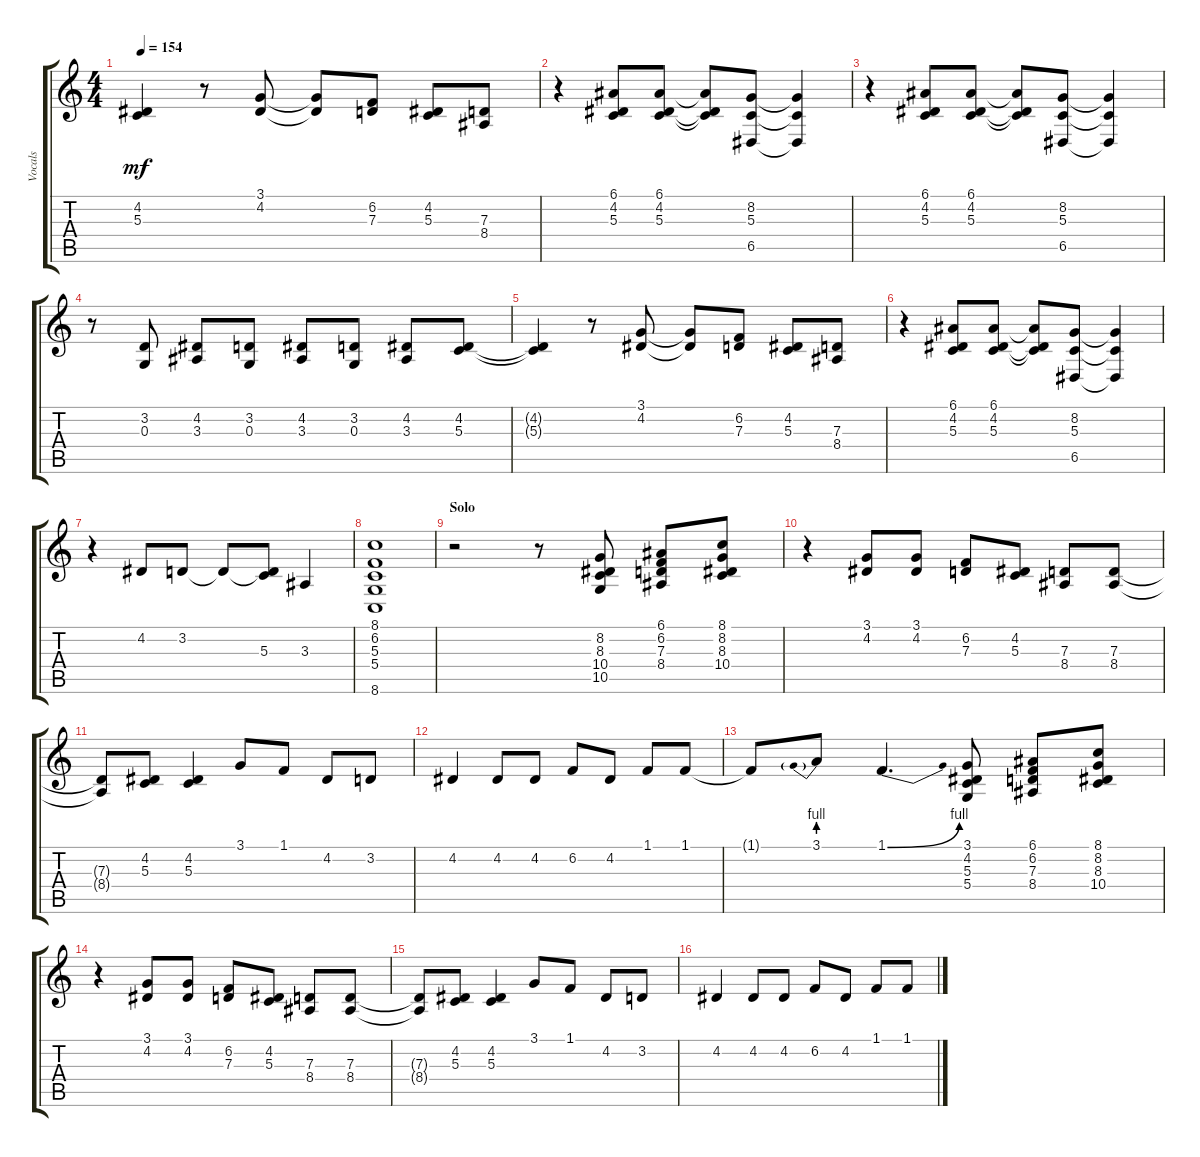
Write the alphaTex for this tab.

\track ("Vocals" "Vocals") {instrument lead8bassandlead}
\staff {score tabs}
\tuning (E4 B3 G3 D3 A2 E2) {hide}
\ts (4 4)
\tempo 154
\clef g2
\ks c
(4.2{t} 5.3{t}).4{dy mf} r.8 (3.1 4.2).8 (3.1{t} 4.2{t}).8 (6.2 7.3).8 (4.2 5.3).8 (7.3 8.4).8 |
r.4 (6.1 4.2 5.3).8 (6.1 4.2 5.3).8 (6.1{t} 4.2{t} 5.3{t}).8 (8.2 5.3 6.5).8 (8.2{t} 5.3{t} 6.5{t}).4 |
r.4 (6.1 4.2 5.3).8 (6.1 4.2 5.3).8 (6.1{t} 4.2{t} 5.3{t}).8 (8.2 5.3 6.5).8 (8.2{t} 5.3{t} 6.5{t}).4 |
r.8 (3.2 0.3).8 (4.2 3.3).8 (3.2 0.3).8 (4.2 3.3).8 (3.2 0.3).8 (4.2 3.3).8 (4.2 5.3).8 |
(4.2{t} 5.3{t}).4 r.8 (3.1 4.2).8 (3.1{t} 4.2{t}).8 (6.2 7.3).8 (4.2 5.3).8 (7.3 8.4).8 |
r.4 (6.1 4.2 5.3).8 (6.1 4.2 5.3).8 (6.1{t} 4.2{t} 5.3{t}).8 (8.2 5.3 6.5).8 (8.2{t} 5.3{t} 6.5{t}).4 |
r.4 4.2.8 3.2.8 3.2{t}.8 (3.2{t} 5.3).8 3.3.4 |
(8.1 6.2 5.3 5.4 8.6).1 |
\section ("" "Solo")
r.2 r.8 (8.2 8.3 10.4 10.5).8 (6.1 6.2 7.3 8.4).8 (8.1 8.2 8.3 10.4).8 |
r.4 (3.1 4.2).8 (3.1 4.2).8 (6.2 7.3).8 (4.2 5.3).8 (7.3 8.4).8 (7.3 8.4).8 |
(7.3{t} 8.4{t}).8 (4.2 5.3).8 (4.2 5.3).4 3.1.8 1.1.8 4.2.8 3.2.8 |
4.2.4 4.2.8 4.2.8 6.2.8 4.2.8 1.1.8 1.1.8 |
1.1{t}.8 3.1{be (prebend 0 4 60 4)}.8 1.1{be (bend 0 0 60 4)}.4{d} (3.1 4.2 5.3 5.4).8 (6.1 6.2 7.3 8.4).8 (8.1 8.2 8.3 10.4).8 |
r.4 (3.1 4.2).8 (3.1 4.2).8 (6.2 7.3).8 (4.2 5.3).8 (7.3 8.4).8 (7.3 8.4).8 |
(7.3{t} 8.4{t}).8 (4.2 5.3).8 (4.2 5.3).4 3.1.8 1.1.8 4.2.8 3.2.8 |
4.2.4 4.2.8 4.2.8 6.2.8 4.2.8 1.1.8 1.1.8
